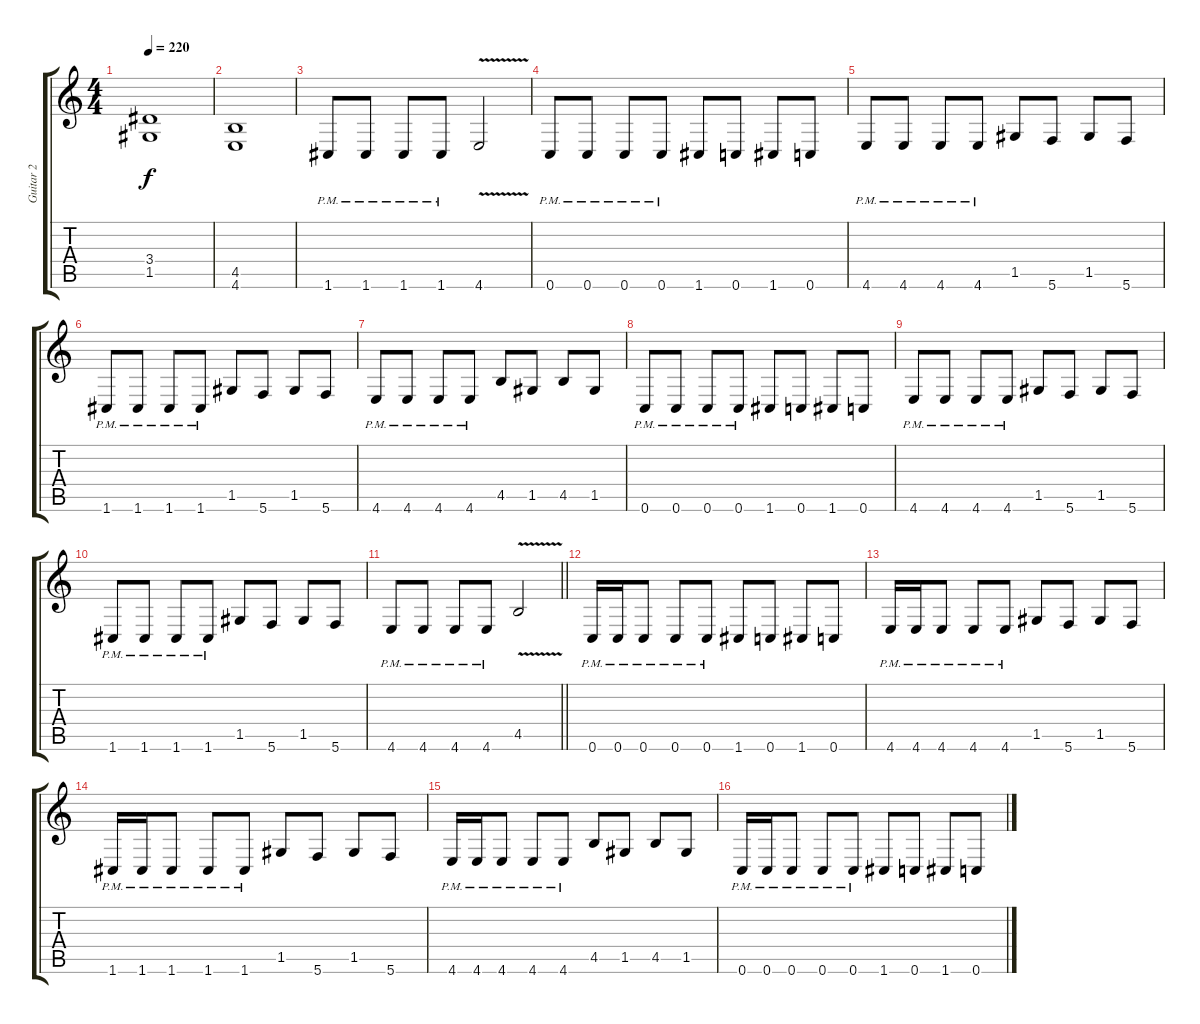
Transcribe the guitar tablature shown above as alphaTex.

\track ("Guitar 2" "Guitar 2") {instrument distortionguitar}
\staff {score tabs}
\tuning (D4 A3 F3 C3 G2 C2) {hide}
\ts (4 4)
\tempo 220
\clef g2
\ks c
(3.4 1.5).1{dy f} |
(4.5 4.6).1 |
1.6{pm}.8 1.6{pm}.8 1.6{pm}.8 1.6{pm}.8 4.6{v}.2 |
0.6{pm}.8 0.6{pm}.8 0.6{pm}.8 0.6{pm}.8 1.6.8 0.6.8 1.6.8 0.6.8 |
4.6{pm}.8 4.6{pm}.8 4.6{pm}.8 4.6{pm}.8 1.5.8 5.6.8 1.5.8 5.6.8 |
1.6{pm}.8 1.6{pm}.8 1.6{pm}.8 1.6{pm}.8 1.5.8 5.6.8 1.5.8 5.6.8 |
4.6{pm}.8 4.6{pm}.8 4.6{pm}.8 4.6{pm}.8 4.5.8 1.5.8 4.5.8 1.5.8 |
0.6{pm}.8 0.6{pm}.8 0.6{pm}.8 0.6{pm}.8 1.6.8 0.6.8 1.6.8 0.6.8 |
4.6{pm}.8 4.6{pm}.8 4.6{pm}.8 4.6{pm}.8 1.5.8 5.6.8 1.5.8 5.6.8 |
1.6{pm}.8 1.6{pm}.8 1.6{pm}.8 1.6{pm}.8 1.5.8 5.6.8 1.5.8 5.6.8 |
\barLineRight lightlight
4.6{pm}.8 4.6{pm}.8 4.6{pm}.8 4.6{pm}.8 4.5{v}.2 |
0.6{pm}.16 0.6{pm}.16 0.6{pm}.8 0.6{pm}.8 0.6{pm}.8 1.6.8 0.6.8 1.6.8 0.6.8 |
4.6{pm}.16 4.6{pm}.16 4.6{pm}.8 4.6{pm}.8 4.6{pm}.8 1.5.8 5.6.8 1.5.8 5.6.8 |
1.6{pm}.16 1.6{pm}.16 1.6{pm}.8 1.6{pm}.8 1.6{pm}.8 1.5.8 5.6.8 1.5.8 5.6.8 |
4.6{pm}.16 4.6{pm}.16 4.6{pm}.8 4.6{pm}.8 4.6{pm}.8 4.5.8 1.5.8 4.5.8 1.5.8 |
0.6{pm}.16 0.6{pm}.16 0.6{pm}.8 0.6{pm}.8 0.6{pm}.8 1.6.8 0.6.8 1.6.8 0.6.8
